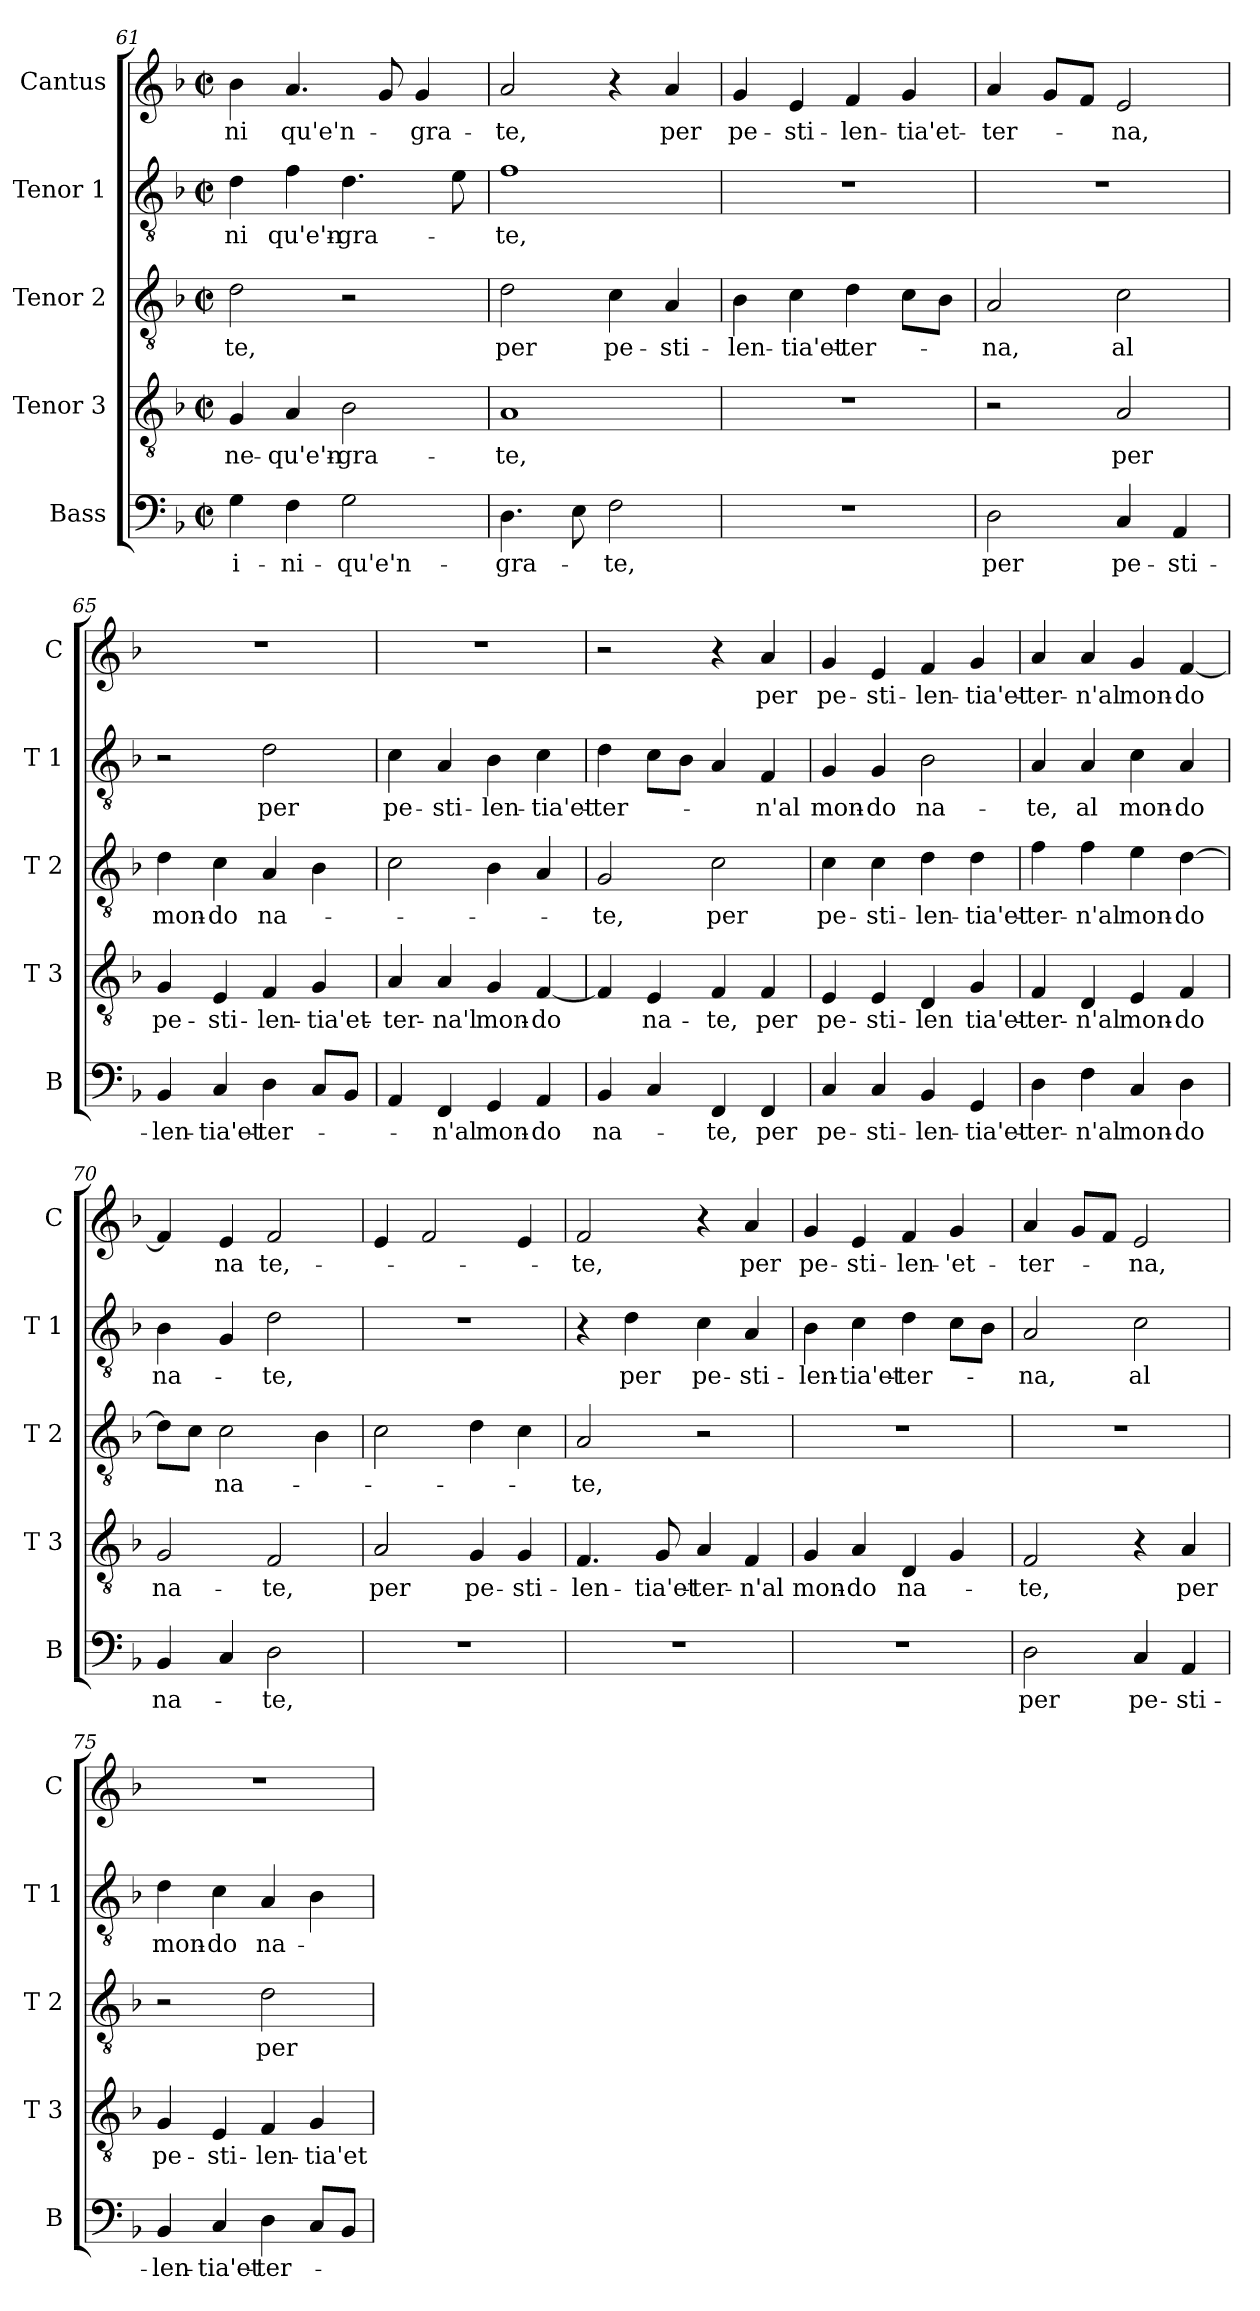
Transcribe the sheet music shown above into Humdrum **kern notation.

**kern	**text	**kern	**text	**kern	**text	**kern	**text	**kern	**text
*part5	*part5	*part4	*part4	*part3	*part3	*part2	*part2	*part1	*part1
*staff5	*staff5	*staff4	*staff4	*staff3	*staff3	*staff2	*staff2	*staff1	*staff1
*I"Bass	*	*I"Tenor 3	*	*I"Tenor 2	*	*I"Tenor 1	*	*I"Cantus	*
*I'B	*	*I'T 3	*	*I'T 2	*	*I'T 1	*	*I'C	*
!!LO:LB:g=z
*clefF4	*	*clefGv2	*	*clefGv2	*	*clefGv2	*	*clefG2	*
*k[b-]	*	*k[b-]	*	*k[b-]	*	*k[b-]	*	*k[b-]	*
*F:	*	*F:	*	*F:	*	*F:	*	*F:	*
*M2/2	*	*M2/2	*	*M2/2	*	*M2/2	*	*M2/2	*
*met(c|)	*	*met(c|)	*	*met(c|)	*	*met(c|)	*	*met(c|)	*
=61	=61	=61	=61	=61	=61	=61	=61	=61	=61
4G\	-i-	4G/	-ne-	2d\	-te,	4d\	-ni	4b-\	-ni
4F\	-ni-	4A/	-qu'e'n-	.	.	4f\	qu'e'n-	4.a/	qu'e'n-
2G\	-qu'e'n-	2B-\	-gra-	2r	.	4.d\	-gra-	.	.
.	.	.	.	.	.	.	.	8g/	.
.	.	.	.	.	.	.	.	4g/	-gra-
.	.	.	.	.	.	8e\	.	.	.
=62	=62	=62	=62	=62	=62	=62	=62	=62	=62
4.D\	-gra-	1A	-te,	2d\	per	1f	-te,	2a/	-te,
8E\	.	.	.	.	.	.	.	.	.
2F\	-te,	.	.	4c\	pe-	.	.	4r	.
.	.	.	.	4A/	-sti-	.	.	4a/	per
=63	=63	=63	=63	=63	=63	=63	=63	=63	=63
1r	.	1r	.	4B-\	-len-	1r	.	4g/	pe-
.	.	.	.	4c\	-tia'et-	.	.	4e/	-sti-
.	.	.	.	4d\	-ter-	.	.	4f/	-len-
.	.	.	.	8c\L	.	.	.	4g/	-tia'et-
.	.	.	.	8B-\J	.	.	.	.	.
=64	=64	=64	=64	=64	=64	=64	=64	=64	=64
2D\	per	2r	.	2A/	-na,	1r	.	4a/	-ter-
.	.	.	.	.	.	.	.	8g/L	.
.	.	.	.	.	.	.	.	8f/J	.
4C/	pe-	2A/	per	2c\	al	.	.	2e/	-na,
4AA/	-sti-	.	.	.	.	.	.	.	.
=65	=65	=65	=65	=65	=65	=65	=65	=65	=65
4BB-/	-len-	4G/	pe-	4d\	mon-	2r	.	1r	.
4C/	-tia'et-	4E/	-sti-	4c\	-do	.	.	.	.
4D\	-ter-	4F/	-len-	4A/	na-	2d\	per	.	.
8C/L	.	4G/	-tia'et-	4B-\	.	.	.	.	.
8BB-/J	.	.	.	.	.	.	.	.	.
!!LO:LB:g=z
=66	=66	=66	=66	=66	=66	=66	=66	=66	=66
4AA/	.	4A/	-ter-	2c\	.	4c\	pe-	1r	.
4FF/	-n'al	4A/	-na'l	.	.	4A/	-sti-	.	.
4GG/	mon-	4G/	mon-	4B-\	.	4B-\	-len-	.	.
4AA/	-do	[4F/	-do	4A/	.	4c\	-tia'et-	.	.
=67	=67	=67	=67	=67	=67	=67	=67	=67	=67
4BB-/	na-	4F/]	.	2G/	-te,	4d\	-ter-	2r	.
4C/	.	4E/	na-	.	.	8c\L	.	.	.
.	.	.	.	.	.	8B-\J	.	.	.
4FF/	-te,	4F/	-te,	2c\	per	4A/	.	4r	.
4FF/	per	4F/	per	.	.	4F/	-n'al	4a/	per
=68	=68	=68	=68	=68	=68	=68	=68	=68	=68
4C/	pe-	4E/	pe-	4c\	pe-	4G/	mon-	4g/	pe-
4C/	-sti-	4E/	-sti-	4c\	-sti-	4G/	-do	4e/	-sti-
4BB-/	-len-	4D/	-len	4d\	-len-	2B-\	na-	4f/	-len-
4GG/	-tia'et-	4G/	tia'et-	4d\	-tia'et-	.	.	4g/	-tia'et-
=69	=69	=69	=69	=69	=69	=69	=69	=69	=69
4D\	-ter-	4F/	-ter-	4f\	-ter-	4A/	-te,	4a/	-ter-
4F\	-n'al	4D/	-n'al	4f\	-n'al	4A/	al	4a/	-n'al
4C/	mon-	4E/	mon-	4e\	mon-	4c\	mon-	4g/	mon-
4D\	-do	4F/	-do	[4d\	-do	4A/	-do	[4f/	-do
=70	=70	=70	=70	=70	=70	=70	=70	=70	=70
4BB-/	na-	2G/	na-	8d\L]	.	4B-\	na-	4f/]	.
.	.	.	.	8c\J	.	.	.	.	.
4C/	.	.	.	2c\	na-	4G/	.	4e/	na
2D\	-te,	2F/	-te,	.	.	2d\	-te,	2f/	te,-
.	.	.	.	4B-\	.	.	.	.	.
!!LO:PB:g=z
=71	=71	=71	=71	=71	=71	=71	=71	=71	=71
1r	.	2A/	per	2c\	.	1r	.	4e/	.
.	.	.	.	.	.	.	.	2f/	.
.	.	4G/	pe-	4d\	.	.	.	.	.
.	.	4G/	-sti-	4c\	.	.	.	4e/	.
=72	=72	=72	=72	=72	=72	=72	=72	=72	=72
1r	.	4.F/	-len-	2A/	-te,	4r	.	2f/	-te,
.	.	.	.	.	.	4d\	per	.	.
.	.	8G/	-tia'et-	.	.	.	.	.	.
.	.	4A/	-ter-	2r	.	4c\	pe-	4r	.
.	.	4F/	-n'al	.	.	4A/	-sti-	4a/	per
=73	=73	=73	=73	=73	=73	=73	=73	=73	=73
1r	.	4G/	mon-	1r	.	4B-\	-len-	4g/	pe-
.	.	4A/	-do	.	.	4c\	-tia'et-	4e/	-sti-
.	.	4D/	na-	.	.	4d\	-ter-	4f/	-len-
.	.	4G/	.	.	.	8c\L	.	4g/	-'et-
.	.	.	.	.	.	8B-\J	.	.	.
=74	=74	=74	=74	=74	=74	=74	=74	=74	=74
2D\	per	2F/	-te,	1r	.	2A/	-na,	4a/	-ter-
.	.	.	.	.	.	.	.	8g/L	.
.	.	.	.	.	.	.	.	8f/J	.
4C/	pe-	4r	.	.	.	2c\	al	2e/	-na,
4AA/	-sti-	4A/	per	.	.	.	.	.	.
=75	=75	=75	=75	=75	=75	=75	=75	=75	=75
4BB-/	-len-	4G/	pe-	2r	.	4d\	mon-	1r	.
4C/	-tia'et-	4E/	-sti-	.	.	4c\	-do	.	.
4D\	-ter-	4F/	-len-	2d\	per	4A/	na-	.	.
8C/L	.	4G/	-tia'et-	.	.	4B-\	.	.	.
8BB-/J	.	.	.	.	.	.	.	.	.
=	=	=	=	=	=	=	=	=	=
*-	*-	*-	*-	*-	*-	*-	*-	*-	*-
